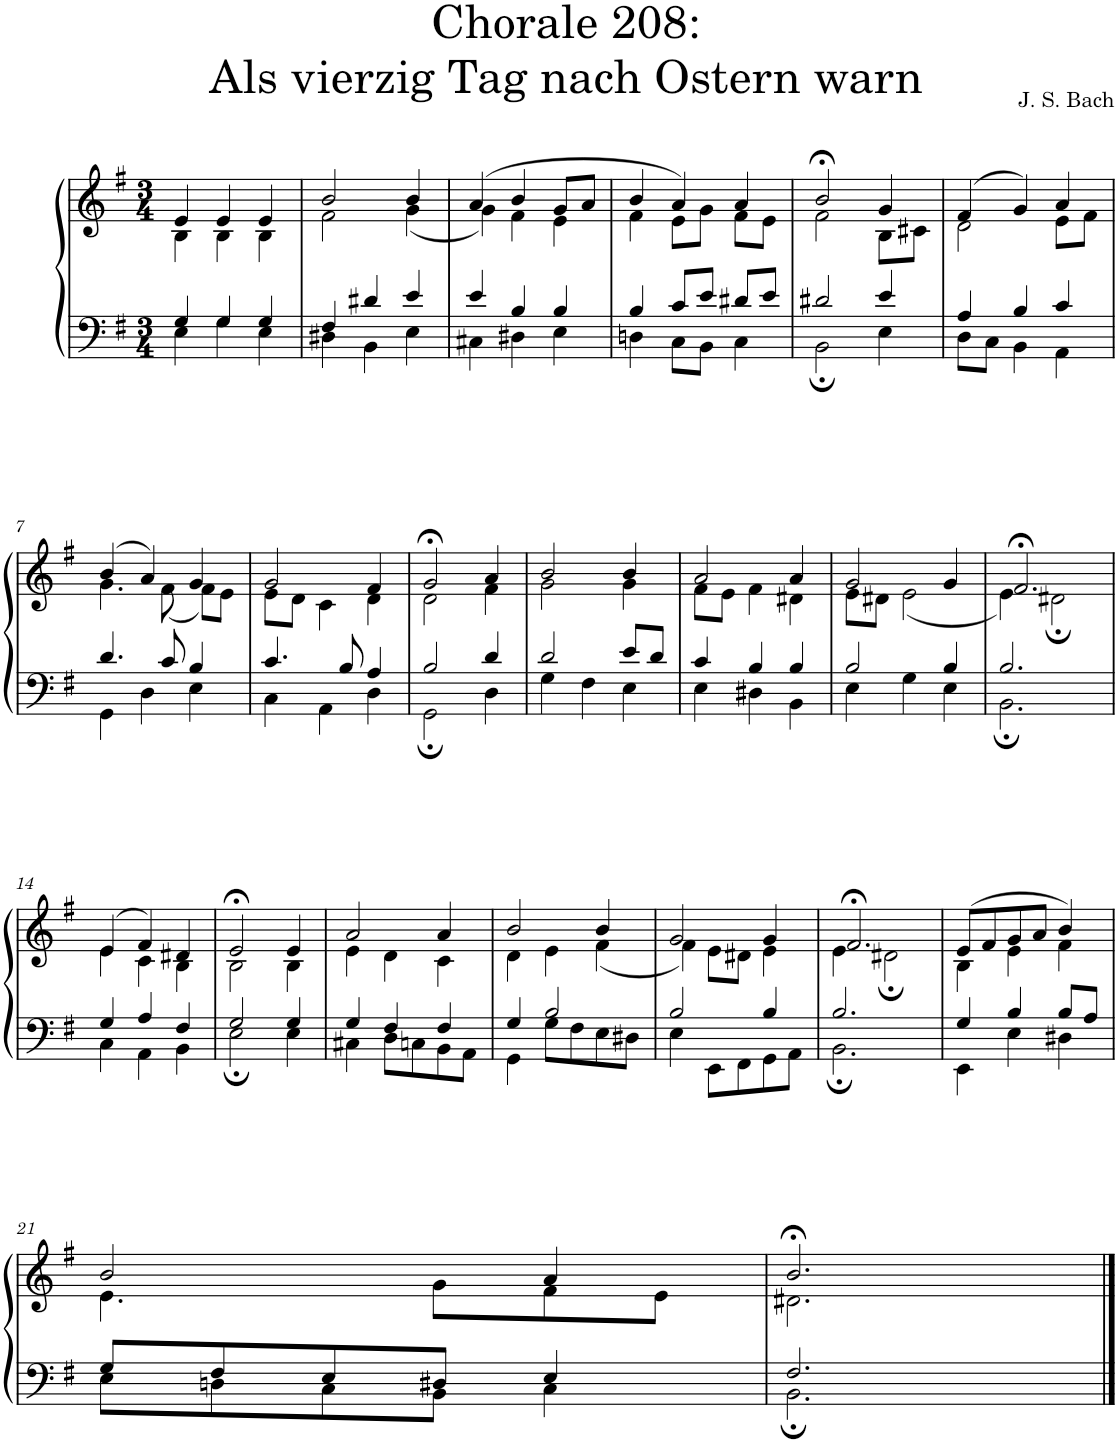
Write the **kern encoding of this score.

**kern	**kern
*part1	*part1
*staff2	*staff1
*I"S,A	*
*clefF4	*clefG2
*k[f#]	*k[f#]
*M3/4	*M3/4
=1	=1
*^	*^
4G/	4E\	4e/	4B\
4G/	4G\	4e/	4B\
4G/	4E\	4e/	4B\
=2	=2	=2	=2
4F#/	4D#X\	2b/	2f#\
4d#X/	4BB\	.	.
4e/	4E\	4b/	(<4g\
=3	=3	=3	=3
4e/	4C#X\	(>4a/	4g\)
4B/	4D#X\	4b/	4f#\
4B/	4E\	8g/L	4e\
.	.	8a/J	.
=4	=4	=4	=4
4B/	4Dn\	4b/	4f#\
8c/L	8C\L	4a/)	8e\L
8e/J	8BB\J	.	8g\J
8d#X/L	4C\	4a/	8f#\L
8e/J	.	.	8e\J
=5	=5	=5	=5
2d#X/	2BB;\	2b;</	2f#\
4e/	4E\	4g/	8B\L
.	.	.	8c#X\J
=6	=6	=6	=6
4A/	8D\L	(>4f#/	2d\
.	8C\J	.	.
4B/	4BB\	4g/)	.
4c/	4AA\	4a/	8e\L
.	.	.	8f#\J
!!LO:LB:g=z	!!
=7	=7	=7	=7
4.d/	4GG\	(>4b/	4.g\
.	4D\	4a/)	.
8c/	.	.	(<8f#\
4B/	4E\	4g/	8f#\L)
.	.	.	8e\J
=8	=8	=8	=8
4.c/	4C\	2g/	8e\L
.	.	.	8d\J
.	4AA\	.	4c\
8B/	.	.	.
4A/	4D\	4f#/	4d\
=9	=9	=9	=9
2B/	2GG;\	2g;</	2d\
4d/	4D\	4a/	4f#\
=10	=10	=10	=10
2d/	4G\	2b/	2g\
.	4F#\	.	.
8e/L	4E\	4b/	4g\
8d/J	.	.	.
=11	=11	=11	=11
4c/	4E\	2a/	8f#\L
.	.	.	8e\J
4B/	4D#X\	.	4f#\
4B/	4BB\	4a/	4d#X\
=12	=12	=12	=12
2B/	4E\	2g/	8e\L
.	.	.	8d#X\J
.	4G\	.	(<2e\
4B/	4E\	4g/	.
=13	=13	=13	=13
2.B/	2.BB;\	2.f#;</	4e\)
.	.	.	2d#X;\
!!LO:LB:g=z	!!
=14	=14	=14	=14
4G/	4C\	(>4e/	4e\
4A/	4AA\	4f#/)	4c\
4F#/	4BB\	4d#X/	4B\
=15	=15	=15	=15
2G/	2E;\	2e;</	2B\
4G/	4E\	4e/	4B\
=16	=16	=16	=16
4G/	4C#X\	2a/	4e\
4F#/	8D\L	.	4d\
.	8Cn\	.	.
4F#/	8BB\	4a/	4c\
.	8AA\J	.	.
=17	=17	=17	=17
4G/	4GG\	2b/	4d\
2B/	8G\L	.	4e\
.	8F#\	.	.
.	8E\	4b/	(<4f#\
.	8D#X\J	.	.
=18	=18	=18	=18
2B/	4E\	2g/	4f#\)
.	8EE\L	.	8e\L
.	8FF#\	.	8d#X\J
4B/	8GG\	4g/	4e\
.	8AA\J	.	.
=19	=19	=19	=19
2.B/	2.BB;\	2.f#;</	4e\
.	.	.	2d#X;\
=20	=20	=20	=20
4G/	4EE\	(>8e/L	4B\
.	.	8f#/	.
4B/	4E\	8g/	4e\
.	.	8a/J	.
8B/L	4D#X\	4b/)	4f#\
8A/J	.	.	.
!!LO:LB:g=z	!!
=21	=21	=21	=21
8G/L	8E\L	2b/	4.e\
8F#/	8Dn\	.	.
8E/	8C\	.	.
8D#X/J	8BB\J	.	8g\L
4E/	4C\	4a/	8f#\
.	.	.	8e\J
=22	=22	=22	=22
2.F#/	2.BB;\	2.b;</	2.d#X\
*v	*v	*	*
*	*v	*v
==	==
*-	*-
